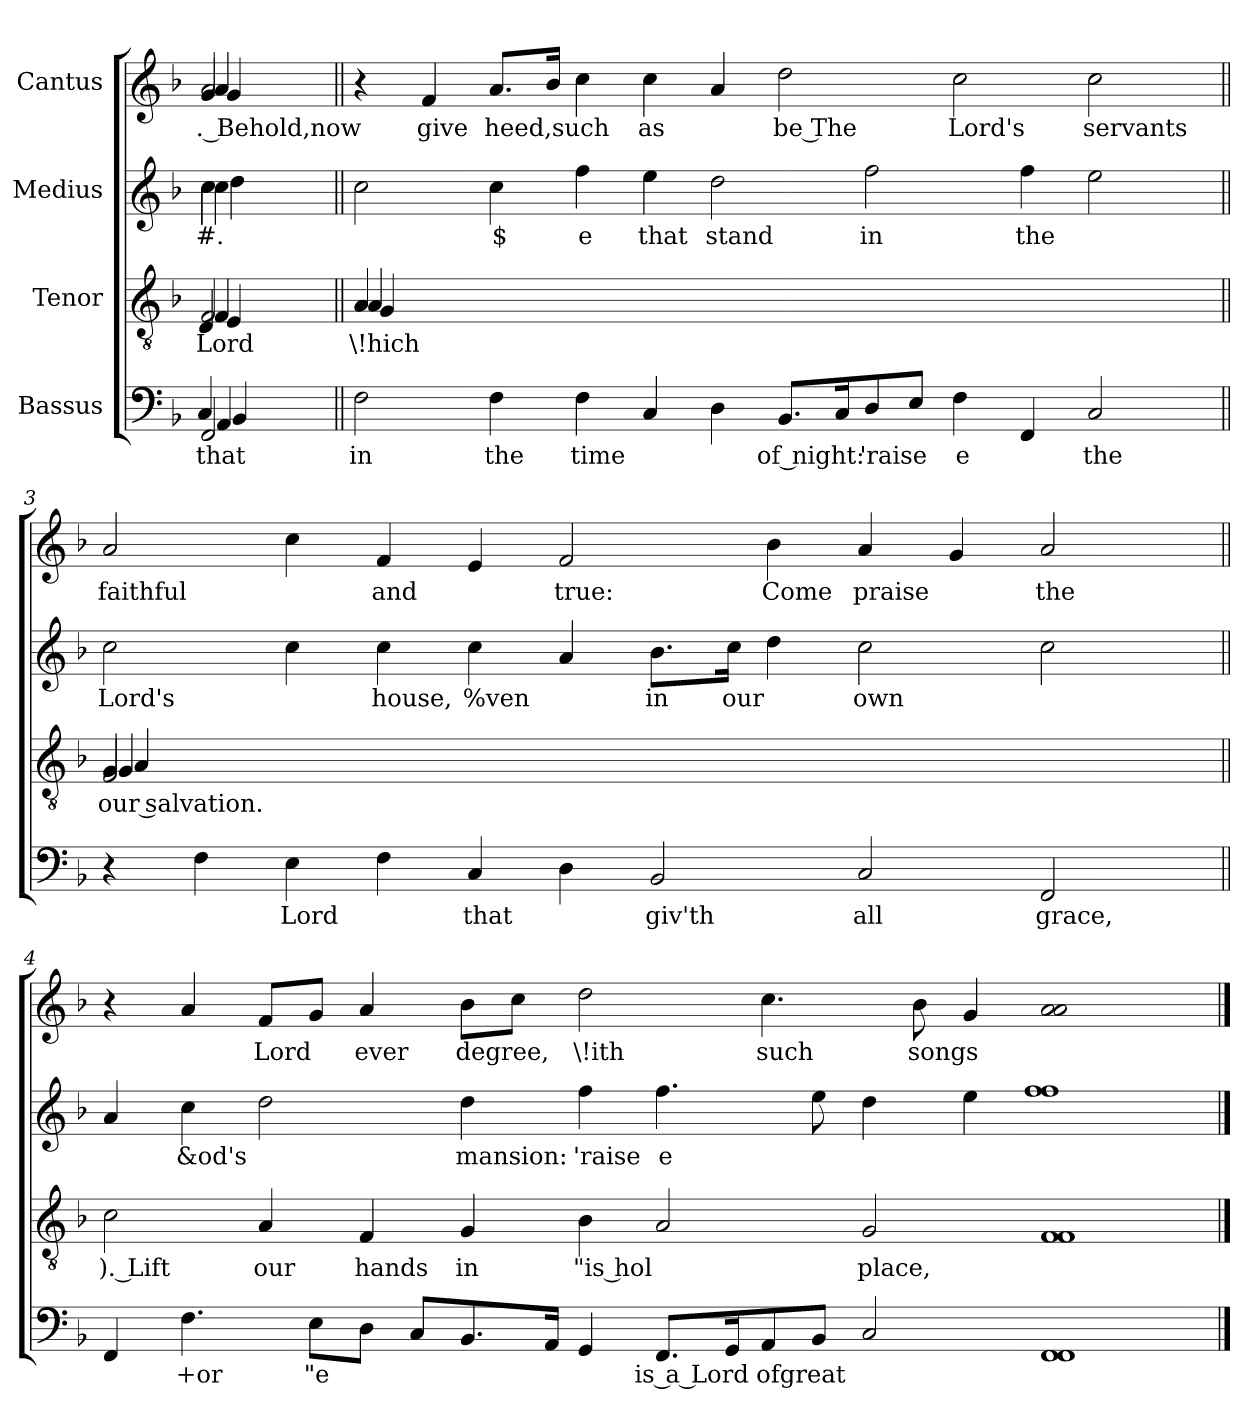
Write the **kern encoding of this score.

**kern	**text	**kern	**text	**kern	**text	**kern	**text
*part4	*part4	*part3	*part3	*part2	*part2	*part1	*part1
*staff4	*staff4	*staff3	*staff3	*staff2	*staff2	*staff1	*staff1
*I"Bassus	*	*I"Tenor	*	*I"Medius	*	*I"Cantus	*
*clefF4	*	*clefGv2	*	*clefG2	*	*clefG2	*
*k[b-]	*	*k[b-]	*	*k[b-]	*	*k[b-]	*
*F:	*	*F:	*	*F:	*	*F:	*
=1	=1	=1	=1	=1	=1	=1	=1
*^	*	*	*	*	*	*	*
!	!LO:N:head=solid	!LO:LY:b:rj	!	!	!	!	!	!
*^	*	*	*^	*	*	*	*	*
*	*	*^	*	*	*^	*	*	*	*	*
!	!	!	!LO:N:head=solid	!LO:LY:b	!	!LO:N:head=solid	!LO:N:head=solid	!LO:LY:b:rj	!	!	!	!
*	*	*	*	*	*	*	*^	*	*	*	*	*
!	!	!	!	!	!	!	!	!LO:N:head=solid	!LO:LY:b	!	!LO:LY:b:rj	!	!
*	*	*	*	*	*	*	*	*	*	*^	*	*	*
!	!	!	!	!	!	!	!	!	!	!	!	!LO:LY:b:rj	!	!
*	*	*	*	*	*	*	*	*	*	*^	*^	*	*	*
!	!	!	!	!	!	!	!	!	!	!	!	!	!LO:N:head=solid	!LO:LY:b:rj	!	!
*	*	*	*	*	*	*	*	*	*	*	*	*	*	*	*^	*
!	!	!	!	!	!	!	!	!	!	!	!	!	!	!LO:LY:b	!LO:N:head=open	!LO:N:head=solid	!LO:LY:b:rj
*	*	*	*	*	*	*	*	*	*	*	*	*	*	*	*^	*^	*
2FF/	4AA/	4C/	4BB-/	that	2F/	4F/	4E/	4D/	Lord	2cc<\	4cc\	4cc\	4dd\	#.	2a/	4a/	4g/	4g/	. Behold,now
.	4ryy	4ryy	4ryy	.	.	4ryy	4ryy	4ryy	.	.	4ryy	4ryy	4ryy	.	.	4ryy	4ryy	4ryy	.
=2||	=2||	=2||	=2||	=2||	=2||	=2||	=2||	=2||	=2||	=2||	=2||	=2||	=2||	=2||	=2||	=2||	=2||	=2||	=2||
!	!	!	!	!LO:LY:b	!LO:N:head=open	!LO:N:head=solid	!LO:N:head=solid	!	!LO:LY:b	!	!	!	!	!	!	!	!	!	!
!	!	!	!	!	!	!	!	!	!LO:LY:b:rj	!	!	!	!	!	!	!	!	!	!
!	!	!	!	!	!	!	!	!	!LO:LY:b	!	!	!	!	!	!	!	!	!	!
*	*	*	*	*	*	*	*	*	*	*v	*v	*v	*v	*	*	*	*	*	*
*v	*v	*v	*v	*	*	*	*	*	*	*	*	*v	*v	*v	*v	*
2F\	in	2A/	4A/	4A/	4G/	\!hich	2cc\	.	4r	.
!	!	!	!	!	!	!	!	!	!LO:N:head=solid	!LO:LY:b:rj
.	.	.	0ryy	0ryy	0ryy	.	.	.	4f/	give
!LO:N:head=solid	!LO:LY:b	!	!	!	!	!	!	!LO:LY:b	!LO:N:head=solid	!LO:LY:b
4F\	the	0ryy	.	.	.	.	4cc\	$	8.a/L	heed,such
!	!	!	!	!	!	!	!	!	!LO:N:head=solid	!
.	.	.	.	.	.	.	.	.	16b-/Jk	.
!LO:N:head=solid	!LO:LY:b	!	!	!	!	!	!LO:N:head=solid	!LO:LY:b:rj	!	!
4F\	time	.	.	.	.	.	4ff\	e	4cc\	.
!	!	!	!	!	!	!	!LO:N:head=solid	!LO:LY:b	!	!LO:LY:b
4C/	.	.	.	.	.	.	4ee\	that	4cc\	as
!LO:N:head=solid	!	!	!	!	!	!	!LO:N:head=open	!LO:LY:b	!LO:N:head=solid	!
4D\	.	.	.	.	.	.	2dd\	stand	4a/	.
!LO:N:head=solid	!LO:LY:b	!	!	!	!	!	!	!	!LO:N:head=open	!LO:LY:b
8.BB-/L	of night:	.	.	.	.	.	.	.	2dd\	be The
16C/k	.	.	.	.	.	.	.	.	.	.
!LO:N:head=solid	!LO:LY:b	!	!	!	!	!	!	!LO:LY:b	!	!
8D/	'raise	.	.	.	.	.	2ff\	in	.	.
!LO:N:head=solid	!	!	!	!	!	!	!	!	!	!
8E/J	.	.	.	.	.	.	.	.	.	.
!LO:N:head=solid	!LO:LY:b	!	!	!	!	!	!	!	!	!LO:LY:b
4F\	e	.	.	.	.	.	.	.	2cc\	Lord's
!LO:N:head=solid	!	!	!	!	!	!	!LO:N:head=solid	!LO:LY:b	!	!
4FF/	.	.	2ryy	2ryy	2ryy	.	4ff\	the	.	.
!	!LO:LY:b:rj	!	!	!	!	!	!LO:N:head=open	!	!	!LO:LY:b
2C/	the	2ryy	.	.	.	.	2ee\	.	2cc\	servants
.	.	.	4ryy	4ryy	4ryy	.	.	.	.	.
=3||	=3||	=3||	=3||	=3||	=3||	=3||	=3||	=3||	=3||	=3||
!	!	!	!	!	!	!LO:LY:b	!	!	!	!
!	!	!	!	!LO:N:head=solid	!	!LO:LY:b	!	!	!	!
!	!	!	!	!	!	!LO:LY:b	!	!LO:LY:b	!LO:N:head=open	!LO:LY:b
4r	.	2F/	4G/	4A/	4G/	our salvation.	2cc\	Lord's	2a/	faithful
!LO:N:head=solid	!	!	!	!	!	!	!	!	!	!
4F\	.	.	0ryy	0ryy	0ryy	.	.	.	.	.
!LO:N:head=solid	!LO:LY:b	!	!	!	!	!	!	!	!	!
4E\	Lord	0ryy	.	.	.	.	4cc\	.	4cc\	.
!LO:N:head=solid	!	!	!	!	!	!	!	!LO:LY:b	!LO:N:head=solid	!LO:LY:b
4F\	.	.	.	.	.	.	4cc\	house,	4f/	and
!	!LO:LY:b	!	!	!	!	!	!	!LO:LY:b	!LO:N:head=solid	!
4C/	that	.	.	.	.	.	4cc\	%ven	4e/	.
!LO:N:head=solid	!	!	!	!	!	!	!LO:N:head=solid	!	!	!LO:LY:b
4D\	.	.	.	.	.	.	4a/	.	2f/	true:
!	!LO:LY:b	!	!	!	!	!	!LO:N:head=solid	!LO:LY:b	!	!
2BB-/	giv'th	.	.	.	.	.	8.b-\L	in	.	.
!	!	!	!	!	!	!	!	!LO:LY:b	!	!
.	.	.	.	.	.	.	16cc\Jk	our	.	.
!	!	!	!	!	!	!	!LO:N:head=solid	!	!LO:N:head=solid	!LO:LY:b
.	.	.	.	.	.	.	4dd\	.	4b-\	Come
!	!LO:LY:b:rj	!	!	!	!	!	!	!LO:LY:b	!LO:N:head=solid	!LO:LY:b
2C/	all	.	.	.	.	.	2cc\	own	4a/	praise
.	.	.	2ryy	2ryy	2ryy	.	.	.	4g/	.
!	!LO:LY:b:rj	!	!	!	!	!	!	!	!LO:N:head=open	!LO:LY:b
2FF/	grace,	2ryy	.	.	.	.	2cc\	.	2a</	the
.	.	.	4ryy	4ryy	4ryy	.	.	.	.	.
=4||	=4||	=4||	=4||	=4||	=4||	=4||	=4||	=4||	=4||	=4||
!LO:N:head=solid	!	!	!	!	!	!LO:LY:b	!LO:N:head=solid	!	!	!
*	*	*v	*v	*v	*v	*	*	*	*	*
4FF/	.	2c\	). Lift	4a/	.	4r	.
!LO:N:head=solid	!LO:LY:b	!	!	!	!LO:LY:b	!LO:N:head=solid	!
4.F\	+or	.	.	4cc\	&od's	4a/	.
!	!	!LO:N:head=solid	!LO:LY:b	!LO:N:head=open	!	!LO:N:head=solid	!LO:LY:b
.	.	4A/	our	2dd\	.	8f/L	Lord
!LO:N:head=solid	!LO:LY:b	!	!	!	!	!	!
8E\L	"e	.	.	.	.	8g/J	.
!LO:N:head=solid	!	!LO:N:head=solid	!LO:LY:b	!	!	!LO:N:head=solid	!LO:LY:b
8D\J	.	4F/	hands	.	.	4a/	ever
8C/L	.	.	.	.	.	.	.
!LO:N:head=solid	!	!	!LO:LY:b:rj	!LO:N:head=solid	!LO:LY:b	!LO:N:head=solid	!LO:LY:b
8.BB-/	.	4G/	in	4dd\	mansion:	8b-\L	degree,
.	.	.	.	.	.	8cc\J	.
!LO:N:head=solid	!	!	!	!	!	!	!
16AA/Jk	.	.	.	.	.	.	.
!	!	!LO:N:head=solid	!LO:LY:b	!LO:N:head=solid	!LO:LY:b	!LO:N:head=open	!LO:LY:b
4GG/	.	4B-\	"is hol	4ff\	'raise	2dd\	\!ith
!LO:N:head=solid	!LO:LY:b	!LO:N:head=open	!	!LO:N:head=solid	!LO:LY:b	!	!
8.FF/L	is a Lord	2A/	.	4.ff\	e	.	.
16GG/k	.	.	.	.	.	.	.
!LO:N:head=solid	!LO:LY:b	!	!	!	!	!	!LO:LY:b:rj
8AA/	ofgreat	.	.	.	.	4.cc\	such
!LO:N:head=solid	!	!	!	!LO:N:head=solid	!	!	!
8BB-/J	.	.	.	8ee\	.	.	.
!	!	!	!LO:LY:b	!LO:N:head=solid	!	!	!
2C/	.	2G/	place,	4dd\	.	.	.
!	!	!	!	!	!	!LO:N:head=solid	!LO:LY:b:rj
.	.	.	.	.	.	8b-\	songs
!	!	!	!	!LO:N:head=solid	!	!	!
.	.	.	.	4ee\	.	4g/	.
!	!	!	!	!	!	!LO:N:n=1:head=open	!
!	!	!	!	!	!	!LO:N:n=2:head=open	!
(<1FF 1FF	.	(<1F 1F	.	(>1ff 1ff	.	(<1a 1a	.
==	==	==	==	==	==	==	==
*-	*-	*-	*-	*-	*-	*-	*-
